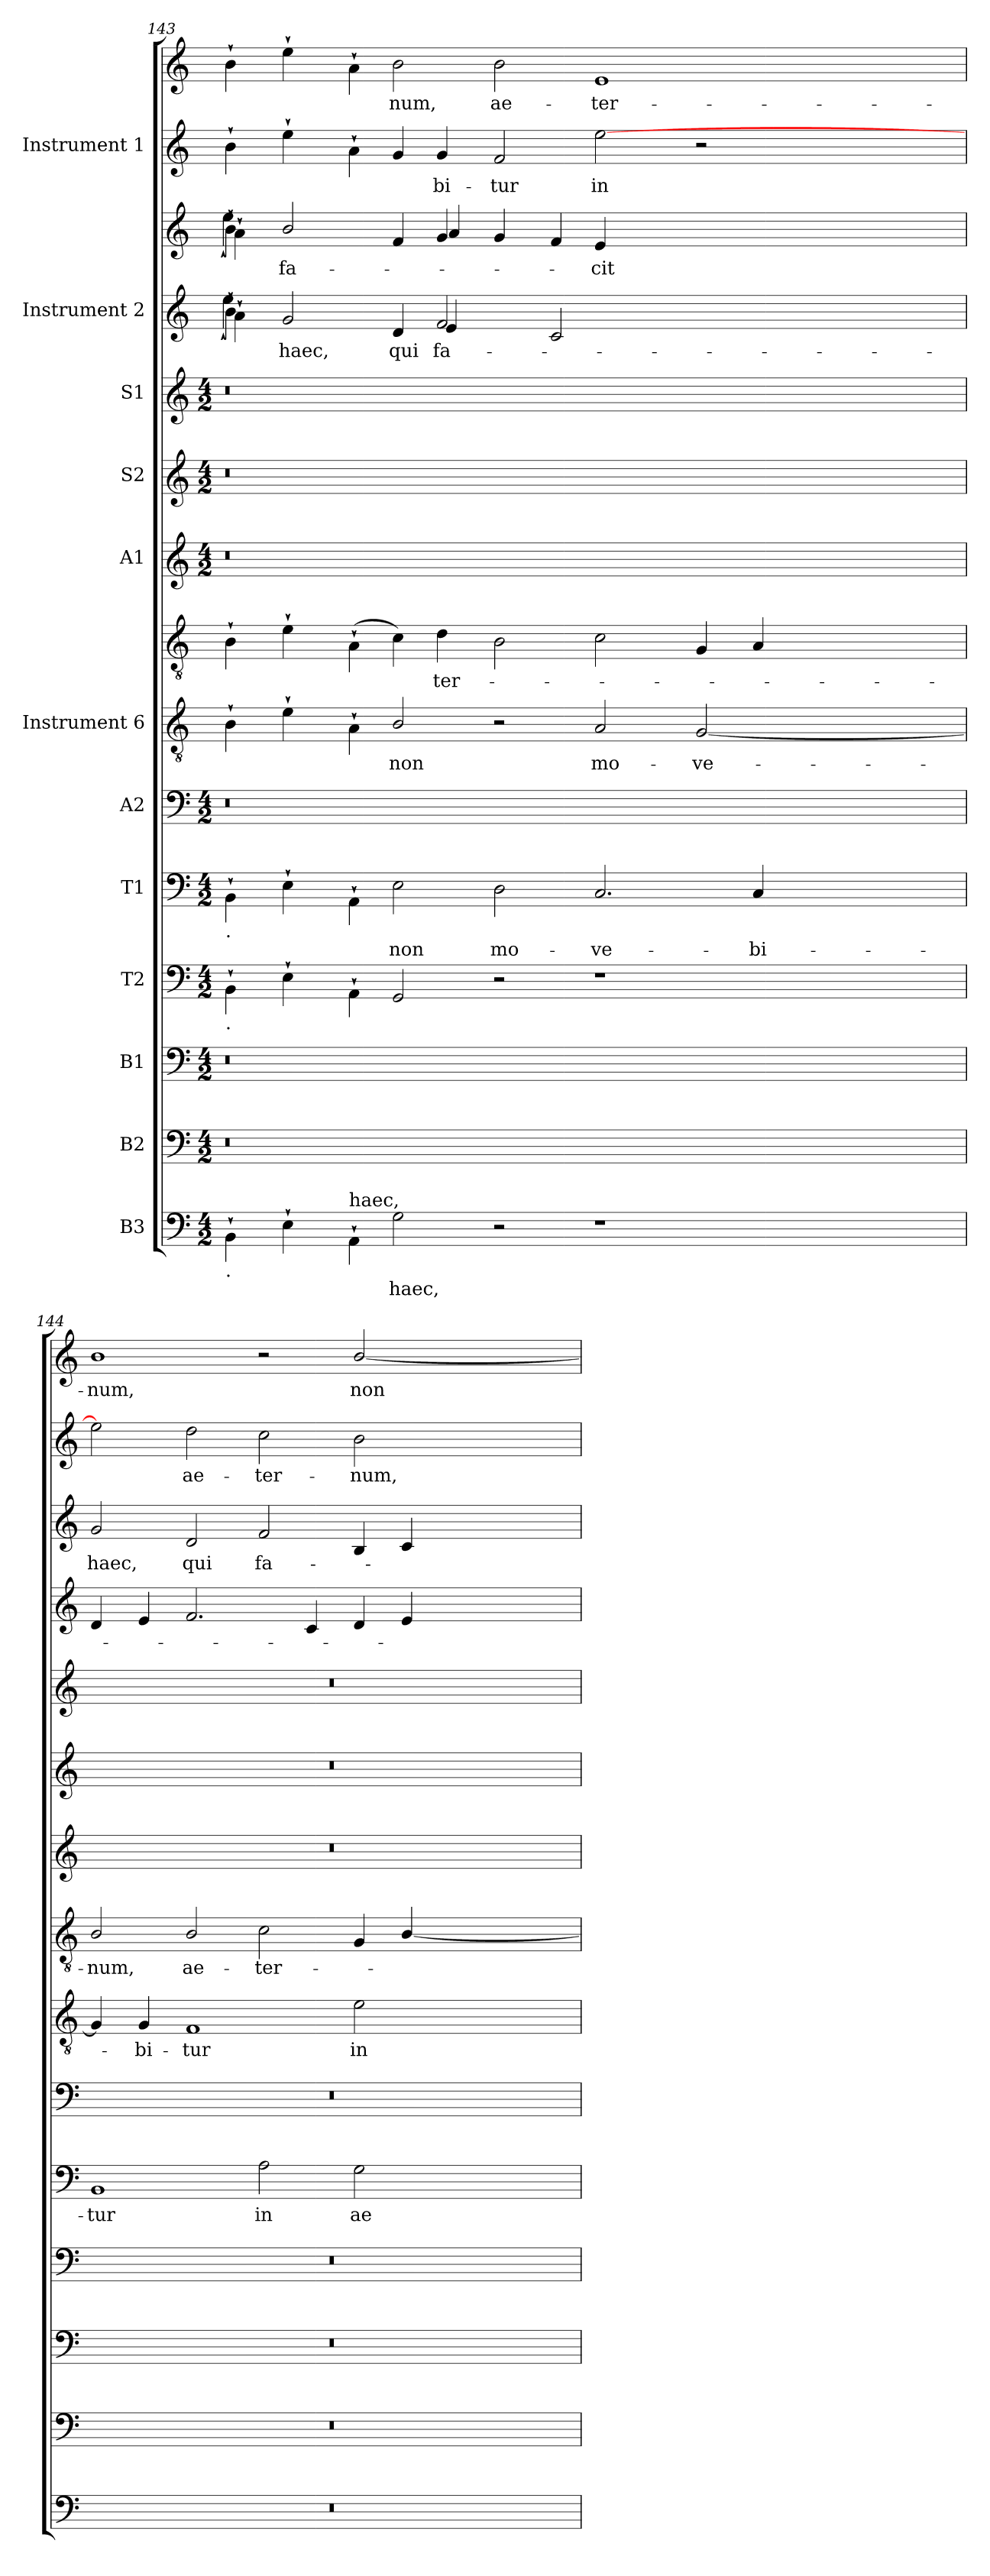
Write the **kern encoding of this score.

**kern	**text	**kern	**kern	**kern	**kern	**text	**kern	**kern	**text	**kern	**text	**kern	**kern	**kern	**kern	**text	**kern	**text	**kern	**text	**kern	**text
*part12	*part12	*part11	*part10	*part9	*part8	*part8	*part7	*part6	*part6	*part6	*part6	*part5	*part4	*part3	*part2	*part2	*part2	*part2	*part1	*part1	*part1	*part1
*staff15	*staff15	*staff14	*staff13	*staff12	*staff11	*staff11	*staff10	*staff9	*staff9	*staff8	*staff8	*staff7	*staff6	*staff5	*staff4	*staff4	*staff3	*staff3	*staff2	*staff2	*staff1	*staff1
*I"B3	*	*I"B2	*I"B1	*I"T2	*I"T1	*	*I"A2	*I"Instrument 6	*	*	*	*I"A1	*I"S2	*I"S1	*I"Instrument 2	*	*	*	*I"Instrument 1	*	*	*
!!LO:PB:g=z
*clefF4	*	*clefF4	*clefF4	*clefF4	*clefF4	*	*clefF4	*clefGv2	*	*clefGv2	*	*clefG2	*clefG2	*clefG2	*clefG2	*	*clefG2	*	*clefG2	*	*clefG2	*
*	*	*	*	*	*k[]	*	*k[]	*	*	*	*	*k[]	*	*k[]	*	*	*	*	*k[]	*	*k[]	*
*	*	*	*	*	*C:	*	*C:	*	*	*	*	*C:	*	*C:	*	*	*	*	*C:	*	*C:	*
*M4/2	*	*M4/2	*M4/2	*M4/2	*M4/2	*	*M4/2	*	*	*	*	*M4/2	*M4/2	*M4/2	*	*	*	*	*	*	*	*
=143	=143	=143	=143	=143	=143	=143	=143	=143	=143	=143	=143	=143	=143	=143	=143	=143	=143	=143	=143	=143	=143	=143
*	*	*	*	*	*	*	*	*	*	*	*	*	*	*	*^	*	*^	*	*	*	*	*
*	*	*	*	*	*	*	*	*	*	*	*	*	*	*	*	*^	*	*	*^	*	*	*	*	*
!	!	!	!	!	!LO:TX:b:t=.	!	!	!	!	!	!	!	!	!	!	!	!	!	!	!	!	!	!	!	!	!
!	!	!	!	!LO:TX:b:t=.	!	!	!	!	!	!	!	!	!	!	!	!	!	!	!	!	!	!	!	!	!	!
!LO:TX:b:t=.	!	!	!	!	!	!	!	!	!	!	!	!	!	!	!	!	!	!	!	!	!	!	!	!	!	!
*	*	*	*	*	*	*	*	*	*	*	*	*	*	*	*	*	*	*	*	*	*^	*	*^	*	*	*
4BB`<\	.	0r	0r	4BB`<\	4BB`<\	.	0r	4B`<\	.	4B`<\	.	0r	0r	0r	4b`<\	4ee`<\	4a`<\	.	4b`<\	4ee`<\	4a`<\	16.ryy	.	4b`<\	4ryy	.	4b`<\	.
.	.	.	.	.	.	.	.	.	.	.	.	.	.	.	.	.	.	.	.	.	.	1ryy	.	.	.	.	.	.
!	!	!	!	!	!	!	!	!	!	!	!	!	!	!	!	!	!	!LO:LY:b:cj	!	!	!	!	!LO:LY:b:rj	!	!	!	!	!
4E`<\	.	.	.	4E`<\	4E`<\	.	.	4e`<\	.	4e`<\	.	.	.	.	2g/	2.ryy	2.ryy	haec,	2b/	2.ryy	2.ryy	.	-fa-	4ee`<\	8ryy	.	4ee`<\	.
.	.	.	.	.	.	.	.	.	.	.	.	.	.	.	.	.	.	.	.	.	.	.	.	.	32.ryy	.	.	.
.	.	.	.	.	.	.	.	.	.	.	.	.	.	.	.	.	.	.	.	.	.	.	.	.	1ryy	.	.	.
!LO:TX:a:t=haec,	!	!	!	!	!	!	!	!	!	!	!	!	!	!	!	!	!	!	!	!	!	!	!	!	!	!	!	!
4AA`<\	.	.	.	4AA`<\	4AA`<\	.	.	4A`<\	.	(>4A`<\	.	.	.	.	.	.	.	.	.	.	.	.	.	4a`<\	.	.	4a`<\	.
!	!LO:LY:b:cj	!	!	!	!	!LO:LY:b:cj	!	!	!LO:LY:b:cj	!	!	!	!	!	!	!	!	!LO:LY:b:cj	!	!	!	!	!	!	!	!	!	!LO:LY:b:cj
2G\	-haec,	.	.	2GG/	2E\	non	.	2B/	non	4c\)	.	.	.	.	4d/	.	.	qui	4f/	.	.	.	.	4g/	.	.	2b\	num,
!	!	!	!	!	!	!	!	!	!	!	!LO:LY:b:cj	!	!	!	!	!	!	!LO:LY:b:rj	!	!	!	!	!	!	!	!LO:LY:b:rj	!	!
.	.	.	.	.	.	.	.	.	.	4d\	-ter-	.	.	.	2f/	4e/	1..ryy	fa-	4g/	4a/	1..ryy	.	.	4g/	.	-bi-	.	.
.	.	.	.	.	.	.	.	.	.	.	.	.	.	.	.	.	.	.	.	.	.	1ryy	.	.	.	.	.	.
!	!	!	!	!	!	!LO:LY:b:rj	!	!	!	!	!	!	!	!	!	!	!	!	!	!	!	!	!	!	!	!LO:LY:b:cj	!	!LO:LY:b:rj
2r	.	.	.	2r	2D\	mo-	.	2r	.	2B\	.	.	.	.	.	2.ryy	.	.	4g/	2.ryy	.	.	.	2f/	.	-tur	2b\	ae-
.	.	.	.	.	.	.	.	.	.	.	.	.	.	.	.	.	.	.	.	.	.	.	.	.	1ryy	.	.	.
.	.	.	.	.	.	.	.	.	.	.	.	.	.	.	2c/	.	.	.	4f/	.	.	.	.	.	.	.	.	.
!	!	!	!	!	!	!LO:LY:b:rj	!	!	!LO:LY:b:rj	!	!	!	!	!	!	!	!	!	!	!	!	!	!LO:LY:b:cj	!	!	!LO:LY:b:cj	!	!LO:LY:b:cj
1r	.	.	.	1r	2.C/	-ve-	.	2A/	mo-	2c\	.	.	.	.	.	.	.	.	4e/	.	.	.	-cit	[>2ee\	.	in	1e	-ter-
.	.	2.ryy	2.ryy	.	.	.	2.ryy	.	.	.	.	2.ryy	2.ryy	2.ryy	2.ryy	2.ryy	.	.	2.ryy	2.ryy	.	.	.	.	.	.	.	.
.	.	.	.	.	.	.	.	.	.	.	.	.	.	.	.	.	.	.	.	.	.	2ryy	.	.	.	.	.	.
!	!	!	!	!	!	!	!	!	!LO:LY:b:rj	!	!	!	!	!	!	!	!	!	!	!	!	!	!	!	!	!	!	!
.	.	.	.	.	.	.	.	[>2G/	-ve-	4G/	.	.	.	.	.	.	.	.	.	.	.	.	.	2r	.	.	.	.
.	.	.	.	.	.	.	.	.	.	.	.	.	.	.	.	.	.	.	.	.	.	.	.	.	4ryy	.	.	.
!	!	!	!	!	!	!LO:LY:b:rj	!	!	!	!	!	!	!	!	!	!	!	!	!	!	!	!	!	!	!	!	!	!
.	.	.	.	.	4C/	-bi-	.	.	.	4A/	.	.	.	.	.	.	.	.	.	.	.	.	.	.	.	.	.	.
.	.	.	.	.	.	.	.	.	.	.	.	.	.	.	.	.	.	.	.	.	.	8ryy	.	.	.	.	.	.
.	.	.	.	.	.	.	.	.	.	.	.	.	.	.	.	.	.	.	.	.	.	.	.	.	16ryy	.	.	.
.	.	.	.	.	.	.	.	.	.	.	.	.	.	.	.	.	.	.	.	.	.	32ryy	.	.	.	.	.	.
.	.	.	.	.	.	.	.	.	.	.	.	.	.	.	.	.	.	.	.	.	.	.	.	.	64ryy	.	.	.
=144	=144	=144	=144	=144	=144	=144	=144	=144	=144	=144	=144	=144	=144	=144	=144	=144	=144	=144	=144	=144	=144	=144	=144	=144	=144	=144	=144	=144
!	!	!	!	!	!	!LO:LY:b:cj	!	!	!	!	!LO:LY:b:cj	!	!	!	!	!	!	!	!	!	!	!	!LO:LY:b:cj	!	!	!	!	!LO:LY:b:cj
*	*	*	*	*	*	*	*	*	*	*	*	*	*	*	*v	*v	*v	*	*	*	*	*	*	*v	*v	*	*	*
*	*	*	*	*	*	*	*	*	*	*	*	*	*	*	*	*	*v	*v	*v	*v	*	*	*	*	*
0r	.	0r	0r	0r	1BB	-tur	0r	4G/]	.	2B/	-num,	0r	0r	0r	4d/	.	2g/	-haec,	2ee\]	.	1b	num,
!	!	!	!	!	!	!	!	!	!LO:LY:b:rj	!	!	!	!	!	!	!	!	!	!	!	!	!
.	.	.	.	.	.	.	.	4G/	-bi-	.	.	.	.	.	4e/	.	.	.	.	.	.	.
!	!	!	!	!	!	!	!	!	!LO:LY:b:cj	!	!LO:LY:b:rj	!	!	!	!	!	!	!LO:LY:b:cj	!	!LO:LY:b:rj	!	!
.	.	.	.	.	.	.	.	1F	-tur	2B/	ae-	.	.	.	2.f/	.	2d/	qui	2dd\	-ae-	.	.
!	!	!	!	!	!	!LO:LY:b:cj	!	!	!	!	!LO:LY:b:cj	!	!	!	!	!	!	!LO:LY:b:rj	!	!LO:LY:b:cj	!	!
.	.	.	.	.	2A\	in	.	.	.	2c\	-ter-	.	.	.	.	.	2f/	fa-	2cc\	-ter-	2r	.
.	.	.	.	.	.	.	.	.	.	.	.	.	.	.	4c/	.	.	.	.	.	.	.
!	!	!	!	!	!	!LO:LY:b:rj	!	!	!LO:LY:b:cj	!	!	!	!	!	!	!	!	!	!	!LO:LY:b:cj	!	!LO:LY:b:cj
.	.	.	.	.	2G\	ae-	.	2e\	in	4G/	.	.	.	.	4d/	.	4B/	.	2b\	-num,	[<2b/	non
.	.	.	.	.	.	.	.	.	.	[<4B/	.	.	.	.	4e/	.	4c/	.	.	.	.	.
=	=	=	=	=	=	=	=	=	=	=	=	=	=	=	=	=	=	=	=	=	=	=
*-	*-	*-	*-	*-	*-	*-	*-	*-	*-	*-	*-	*-	*-	*-	*-	*-	*-	*-	*-	*-	*-	*-
